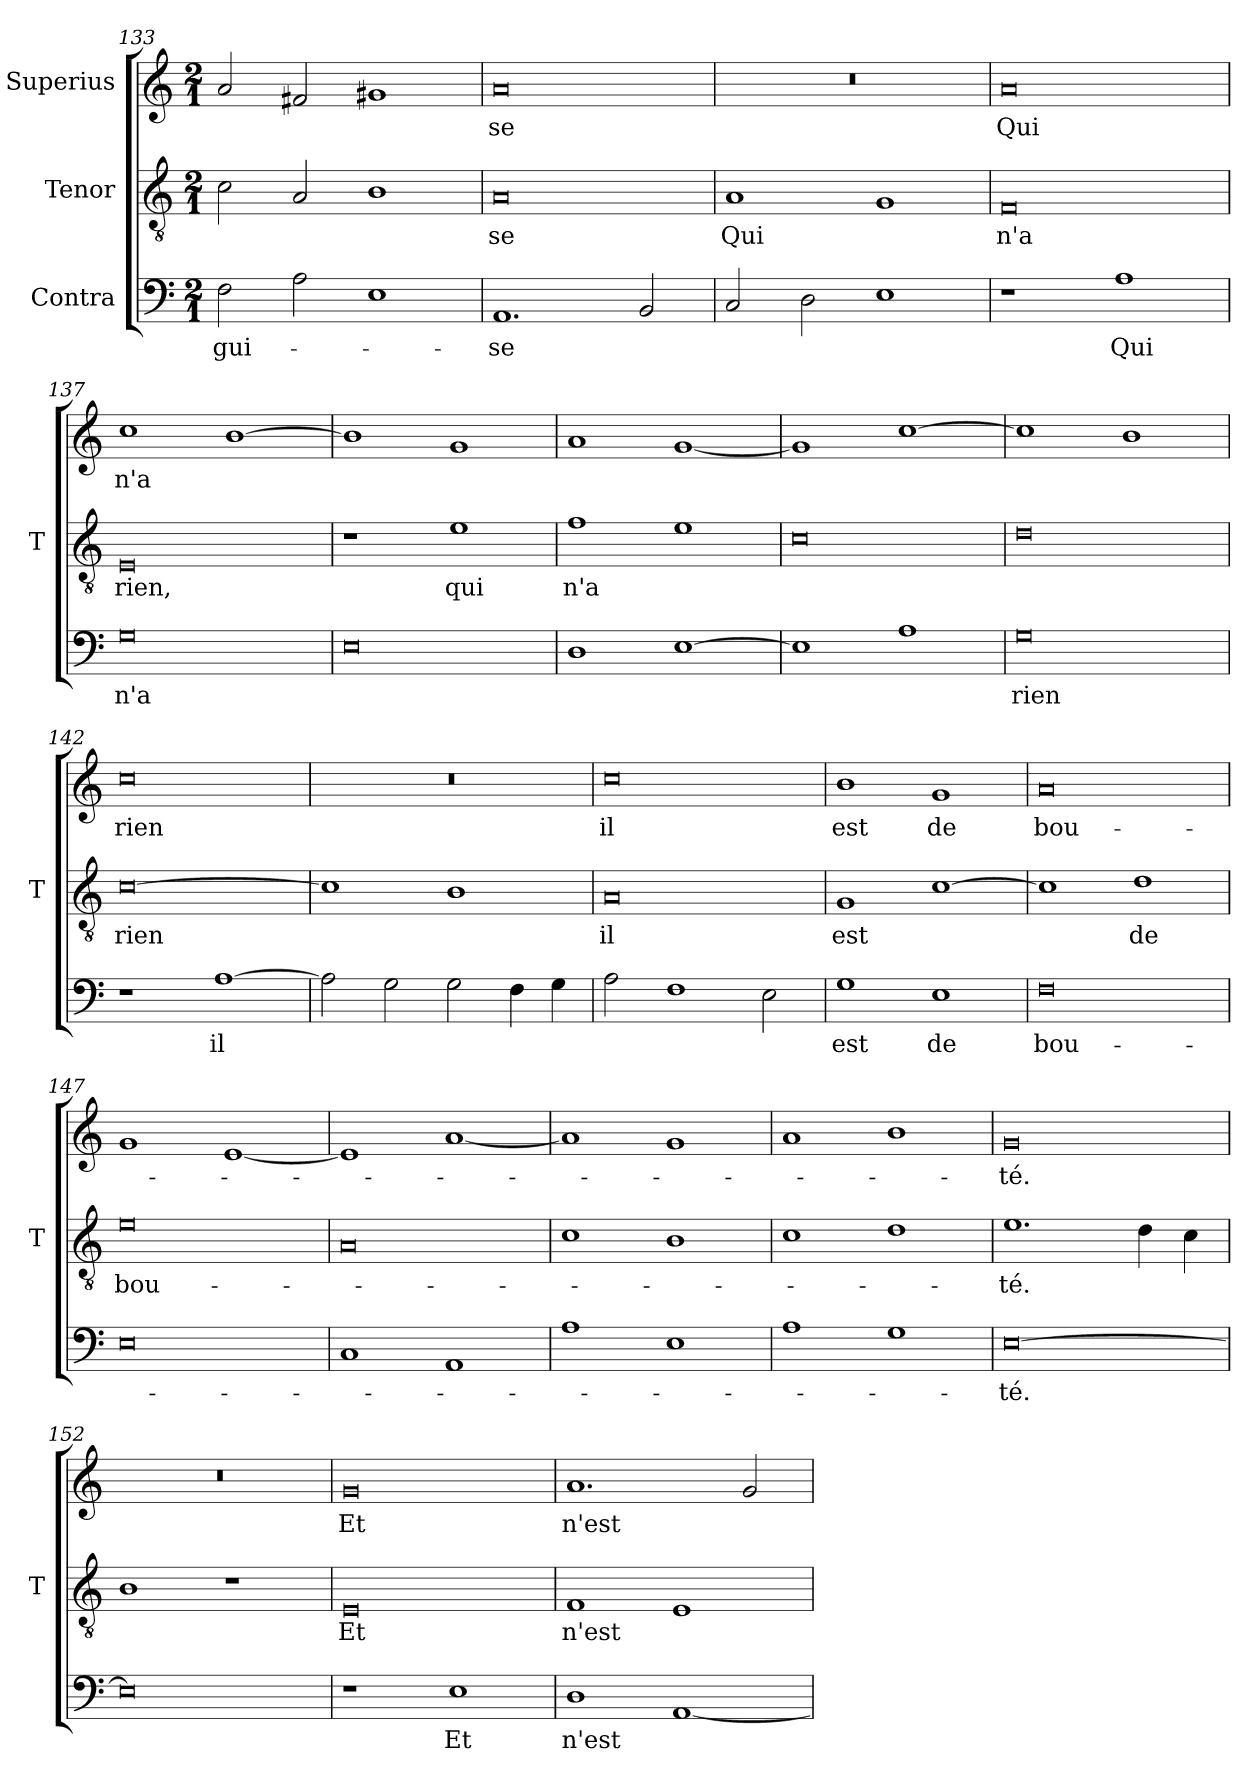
**kern	**text	**kern	**text	**kern	**text
*part3	*part3	*part2	*part2	*part1	*part1
*staff3	*staff3	*staff2	*staff2	*staff1	*staff1
*I"Contra	*	*I"Tenor	*	*I"Superius	*
*	*	*I'T	*	*	*
*clefF4	*	*clefGv2	*	*clefG2	*
*k[]	*	*k[]	*	*k[]	*
*a:	*	*a:	*	*a:	*
*M2/1	*	*M2/1	*	*M2/1	*
=133	=133	=133	=133	=133	=133
2F	gui-	2c	.	2a	.
2A	.	2A	.	2f#X	.
1E	.	1B	.	1g#X	.
=134	=134	=134	=134	=134	=134
1.AA	-se	0A	-se	0a	-se
2BB	.	.	.	.	.
=135	=135	=135	=135	=135	=135
2C	.	1A	Qui	0r	.
2D	.	.	.	.	.
1E	.	1G	.	.	.
=136	=136	=136	=136	=136	=136
1r	.	0F	n'a	0a	Qui
1A	Qui	.	.	.	.
=137	=137	=137	=137	=137	=137
0G	n'a	0E	rien,	1cc	n'a
.	.	.	.	[1b	.
=138	=138	=138	=138	=138	=138
0E	.	1r	.	1b]	.
.	.	1e	qui	1g	.
=139	=139	=139	=139	=139	=139
1D	.	1f	n'a	1a	.
[1E	.	1e	.	[1g	.
=140	=140	=140	=140	=140	=140
1E]	.	0c	.	1g]	.
1A	.	.	.	[1cc	.
=141	=141	=141	=141	=141	=141
0G	rien	0d	.	1cc]	.
.	.	.	.	1b	.
=142	=142	=142	=142	=142	=142
1r	.	[0c	rien	0cc	rien
[1A	il	.	.	.	.
=143	=143	=143	=143	=143	=143
2A]	.	1c]	.	0r	.
2G	.	.	.	.	.
2G	.	1B	.	.	.
4F	.	.	.	.	.
4G	.	.	.	.	.
=144	=144	=144	=144	=144	=144
2A	.	0A	il	0cc	il
1F	.	.	.	.	.
2E	.	.	.	.	.
=145	=145	=145	=145	=145	=145
1G	est	1G	est	1b	est
1E	de	[1c	.	1g	de
=146	=146	=146	=146	=146	=146
0F	bou-	1c]	.	0a	bou-
.	.	1d	de	.	.
=147	=147	=147	=147	=147	=147
0E	.	0e	bou-	1g	.
.	.	.	.	[1e	.
=148	=148	=148	=148	=148	=148
1C	.	0A	.	1e]	.
1AA	.	.	.	[1a	.
=149	=149	=149	=149	=149	=149
1A	.	1c	.	1a]	.
1E	.	1B	.	1g	.
=150	=150	=150	=150	=150	=150
1A	.	1c	.	1a	.
1G	.	1d	.	1b	.
=151	=151	=151	=151	=151	=151
[0E	-té.	1.e	-té.	0g	-té.
.	.	4d	.	.	.
.	.	4c	.	.	.
=152	=152	=152	=152	=152	=152
0E]	.	1B	.	0r	.
.	.	1r	.	.	.
=153	=153	=153	=153	=153	=153
1r	.	0E	Et	0g	Et
1E	Et	.	.	.	.
=154	=154	=154	=154	=154	=154
1D	n'est	1F	n'est	1.a	n'est
[1AA	.	1E	.	.	.
.	.	.	.	2g	.
=	=	=	=	=	=
*-	*-	*-	*-	*-	*-
